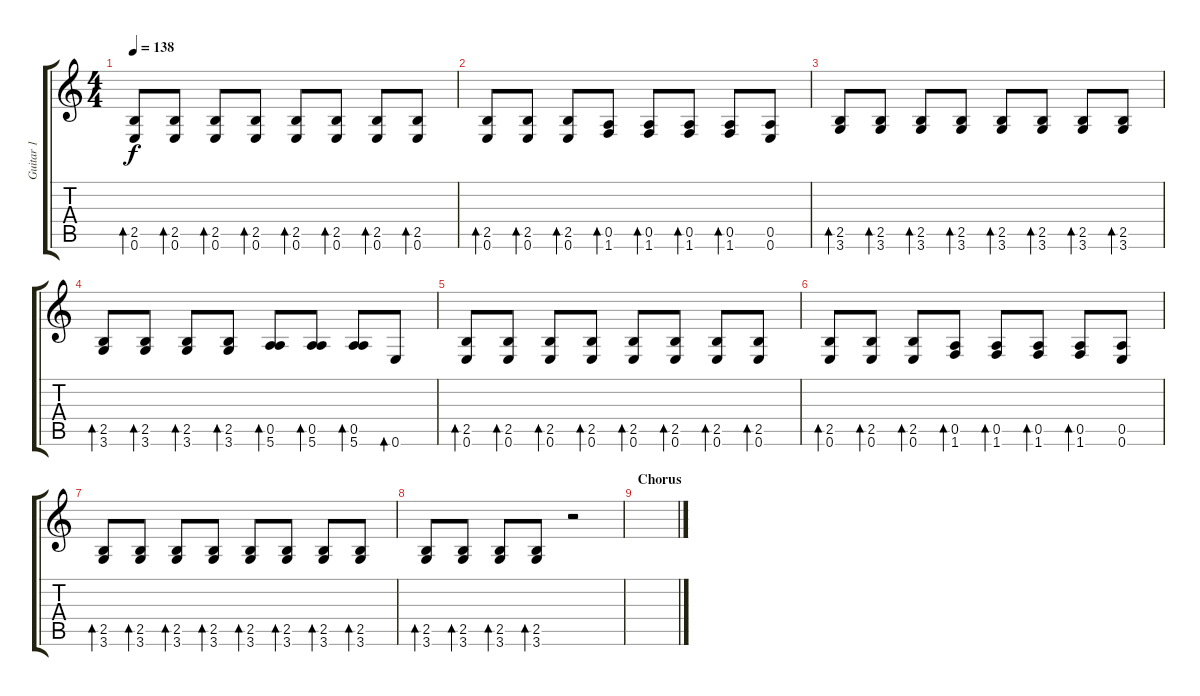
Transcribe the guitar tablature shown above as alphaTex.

\track ("Guitar 1" "Guitar 1") {instrument electricguitarjazz}
\staff {score tabs}
\tuning (E4 B3 G3 D3 A2 E2) {hide}
\ts (4 4)
\tempo 138
\clef g2
\ks c
(2.5 0.6).8{bd 60 dy f} (2.5 0.6).8{bd 60} (2.5 0.6).8{bd 60} (2.5 0.6).8{bd 60} (2.5 0.6).8{bd 60} (2.5 0.6).8{bd 60} (2.5 0.6).8{bd 60} (2.5 0.6).8{bd 60} |
(2.5 0.6).8{bd 60} (2.5 0.6).8{bd 60} (2.5 0.6).8{bd 60} (0.5 1.6).8{bd 60} (0.5 1.6).8{bd 60} (0.5 1.6).8{bd 60} (0.5 1.6).8{bd 60} (0.5 0.6).8 |
(2.5 3.6).8{bd 60} (2.5 3.6).8{bd 60} (2.5 3.6).8{bd 60} (2.5 3.6).8{bd 60} (2.5 3.6).8{bd 60} (2.5 3.6).8{bd 60} (2.5 3.6).8{bd 60} (2.5 3.6).8{bd 60} |
(2.5 3.6).8{bd 60} (2.5 3.6).8{bd 60} (2.5 3.6).8{bd 60} (2.5 3.6).8{bd 60} (0.5 5.6).8{bd 60} (0.5 5.6).8{bd 60} (0.5 5.6).8{bd 60} 0.6.8{bd 60} |
(2.5 0.6).8{bd 60} (2.5 0.6).8{bd 60} (2.5 0.6).8{bd 60} (2.5 0.6).8{bd 60} (2.5 0.6).8{bd 60} (2.5 0.6).8{bd 60} (2.5 0.6).8{bd 60} (2.5 0.6).8{bd 60} |
(2.5 0.6).8{bd 60} (2.5 0.6).8{bd 60} (2.5 0.6).8{bd 60} (0.5 1.6).8{bd 60} (0.5 1.6).8{bd 60} (0.5 1.6).8{bd 60} (0.5 1.6).8{bd 60} (0.5 0.6).8 |
(2.5 3.6).8{bd 60} (2.5 3.6).8{bd 60} (2.5 3.6).8{bd 60} (2.5 3.6).8{bd 60} (2.5 3.6).8{bd 60} (2.5 3.6).8{bd 60} (2.5 3.6).8{bd 60} (2.5 3.6).8{bd 60} |
(2.5 3.6).8{bd 60} (2.5 3.6).8{bd 60} (2.5 3.6).8{bd 60} (2.5 3.6).8{bd 60} r.2 |
\section ("" "Chorus")
